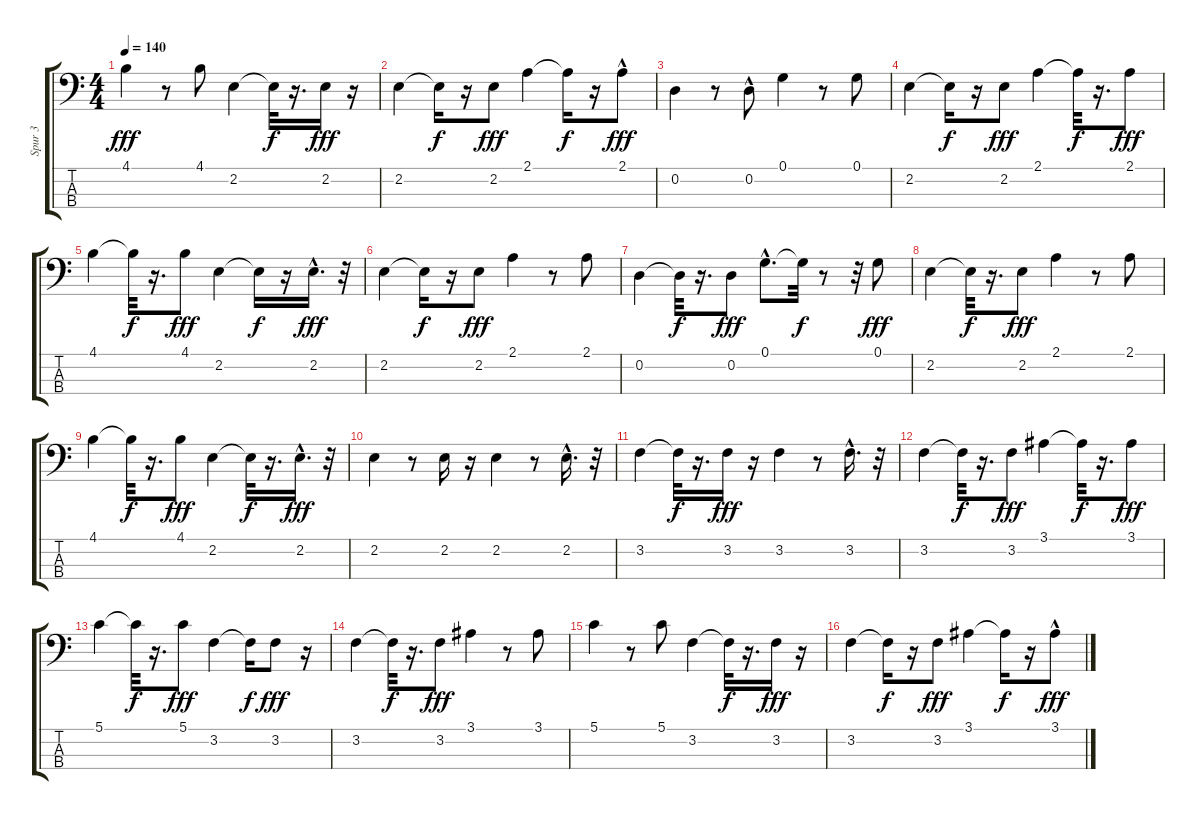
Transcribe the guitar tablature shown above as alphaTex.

\track ("Spur 3" "Spur 3") {instrument fretlessbass}
\staff {score tabs}
\tuning (G2 D2 A1 E1) {hide}
\ts (4 4)
\tempo 140
\clef f4
\ks c
4.1.4{dy fff} r.8 4.1.8 2.2.4 2.2{t}.32{dy f} r.16{d} 2.2.16{dy fff} r.16 |
2.2.4 2.2{t}.16{dy f} r.16 2.2.8{dy fff} 2.1.4 2.1{t}.16{dy f} r.16 2.1{hac}.8{dy fff} |
0.2.4 r.8 0.2{hac}.8 0.1.4 r.8 0.1.8 |
2.2.4 2.2{t}.16{dy f} r.16 2.2.8{dy fff} 2.1.4 2.1{t}.32{dy f} r.16{d} 2.1.8{dy fff} |
4.1.4 4.1{t}.32{dy f} r.16{d} 4.1.8{dy fff} 2.2.4 2.2{t}.16{dy f} r.16 2.2{hac}.16{d dy fff} r.32 |
2.2.4 2.2{t}.16{dy f} r.16 2.2.8{dy fff} 2.1.4 r.8 2.1.8 |
0.2.4 0.2{t}.32{dy f} r.16{d} 0.2.8{dy fff} 0.1{hac}.8{d} 0.1{t}.32{dy f} r.8 r.32 0.1.8{dy fff} |
2.2.4 2.2{t}.32{dy f} r.16{d} 2.2.8{dy fff} 2.1.4 r.8 2.1.8 |
4.1.4 4.1{t}.32{dy f} r.16{d} 4.1.8{dy fff} 2.2.4 2.2{t}.32{dy f} r.16{d} 2.2{hac}.16{d dy fff} r.32 |
2.2.4 r.8 2.2.16 r.16 2.2.4 r.8 2.2{hac}.16{d} r.32 |
3.2.4 3.2{t}.32{dy f} r.16{d} 3.2.16{dy fff} r.16 3.2.4 r.8 3.2{hac}.16{d} r.32 |
3.2.4 3.2{t}.32{dy f} r.16{d} 3.2.8{dy fff} 3.1.4 3.1{t}.32{dy f} r.16{d} 3.1.8{dy fff} |
5.1.4 5.1{t}.32{dy f} r.16{d} 5.1.8{dy fff} 3.2.4 3.2{t}.16{dy f} 3.2.8{dy fff} r.16 |
3.2.4 3.2{t}.32{dy f} r.16{d} 3.2.8{dy fff} 3.1.4 r.8 3.1.8 |
5.1.4 r.8 5.1.8 3.2.4 3.2{t}.32{dy f} r.16{d} 3.2.16{dy fff} r.16 |
3.2.4 3.2{t}.16{dy f} r.16 3.2.8{dy fff} 3.1.4 3.1{t}.16{dy f} r.16 3.1{hac}.8{dy fff}
